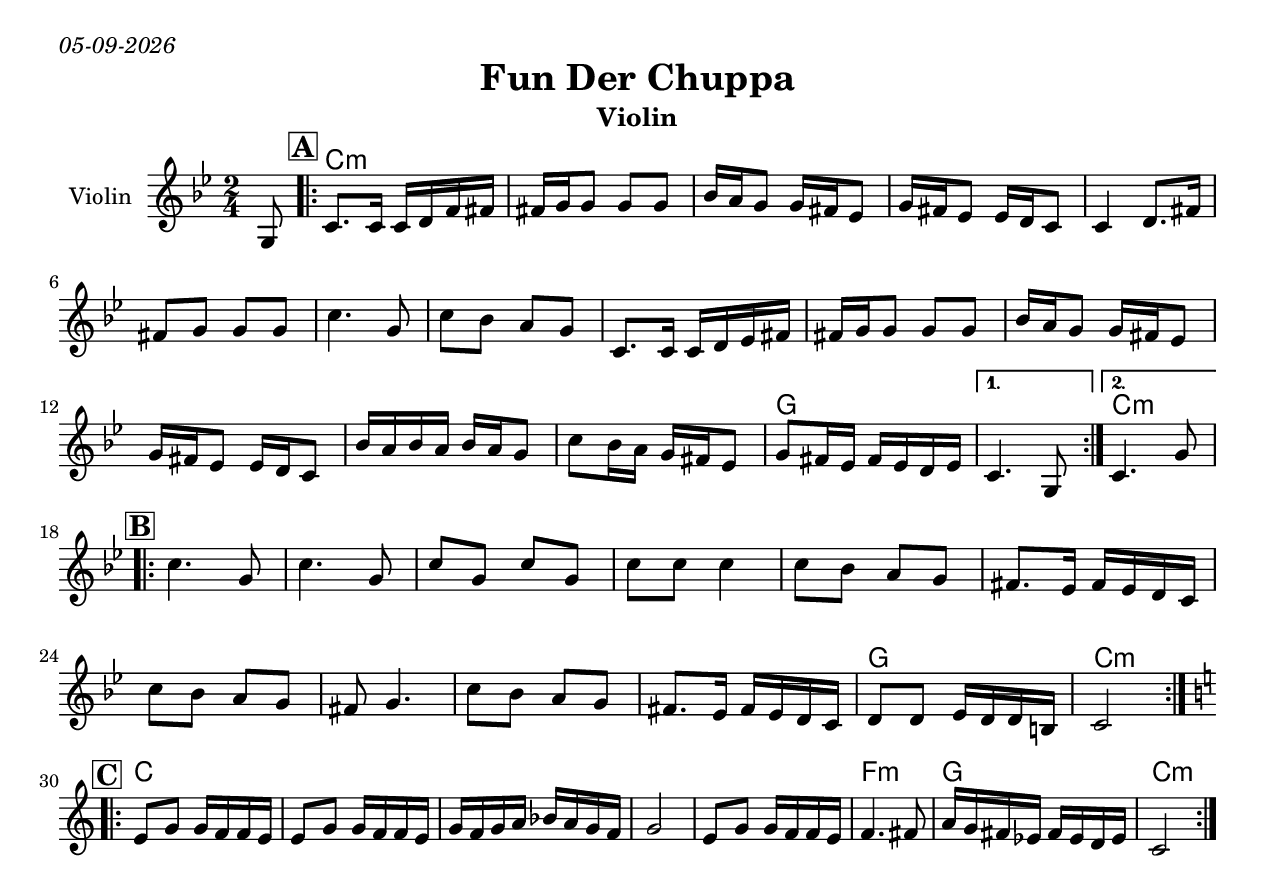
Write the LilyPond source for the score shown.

\version "2.24.0"
\include "english.ly"
%\pointAndClickOff
\paper{
  print-all-headers = ##t
  #(set-paper-size "letter")
}
date = #(strftime "%d-%m-%Y" (localtime (current-time)))

\markup{ \italic{ \date }  }

%\markup{ Got something to say? }

global = {
  \clef treble
  \key g \minor
  \time 2/4
  \set Score.rehearsalMarkFormatter = #format-mark-box-alphabet
}

%#################################### Melody ########################
%melody =  \transpose c d \relative c' {  %transpose for clarinet
melody = \relative c' {
  \global

  \partial 8 g8

  \repeat volta 2{
   \mark \default
    c8. [ c16 ] c16 [ d16 f16 fs16 ] | % 2
    fs16 [ g16 g8 ] g8 [ g8 ] | % 3
    bf16 [ a16 g8 ] g16 [ fs16 ef8 ] | % 4
    g16 [ fs16 ef8 ] ef16 [ d16 c8 ] | % 5
    c4 d8. [ fs16 ] | % 6
    fs8 [ g8 ] g8 [ g8 ] | % 7
    c4. g8 | % 8
    c8 [ bf8 ] a8 [ g8 ] | % 9
    c,8. [ c16 ] c16 [ d16 ef16 fs16 ] | \barNumberCheck #10
    fs16 [ g16 g8 ] g8 [ g8 ] | % 11
    bf16 [ a16 g8 ] g16 [ fs16 ef8 ] | % 12
    g16 [ fs16 ef8 ] ef16 [ d16 c8 ] | % 13
    bf'16 [ a16 bf16 a16 ] bf16 [ a16 g8 ] | % 14
    c8 [ bf16 a16 ] g16 [ fs16 ef8 ] | % 15
    g8 [ fs16 ef16 ] fs16 [ ef16 d16 ef16 ] }
  \alternative {
    {c4. g8 }
    {c4. g'8 }
  }
 \break
  \repeat volta 2{
   \mark \default
    c4. g8 | % 19
    | % 19
    c4. g8 | \barNumberCheck #20
    c8 [ g8 ] c8 [ g8 ] | % 21
    c8 [ c8 ] c4 | % 22
    c8 [ bf8 ] a8 [ g8 ] | % 23
    fs8. [ ef16 ] fs16 [ ef16 d16 c16 ] | % 24
    c'8 [ bf8 ] a8 [ g8 ] | % 25
    fs8 g4. | % 26
    c8 [ bf8 ] a8 [ g8 ] | % 27
    fs8. [ ef16 ] fs16 [ ef16 d16 c16 ] | % 28
    | % 28
    d8 [ d8 ] ef16 [ d16 d16 b16 ] | % 29
    | % 29
    c2 }

   \break
   \repeat volta 2{
   \mark \default

    \key a \minor | \barNumberCheck #30
    e8 [ g8 ] g16 [ f16 f16 e16 ] | % 31
    e8 [ g8 ] g16 [ f16 f16 e16 ] | % 32
    g16 [ f16 g16 a16 ] bf16 [ a16 g16 f16 ] | % 33
    g2 | % 34
    | % 34
    e8 [ g8 ] g16 [ f16 f16 e16 ] | % 35
    | % 35
    f4. fs8 | % 36
    | % 36
    a16 [ g16 fs16 ef16 ] fs16 [ ef16 d16 ef16 ] | % 37
    | % 37
    c2 }
   }


%################################# Lyrics #####################
%\addlyrics{  }
%################################# Chords #######################
harmonies = \chordmode {
  s8
  c2*14:m
  g2*2
  %b
  c2*11:m
  g2 c2:m
  %c
  c2*5
  f2:m
  g2
  c2:m
}

\score {
  <<
    \new ChordNames {
      \set chordChanges = ##f
      \harmonies
    }
    \new Staff \with {
      instrumentName = "Violin"} \melody
  >>
  \header{
    title= "Fun Der Chuppa"
    subtitle=""
    composer= ""
    instrument = "Violin"
    arranger= ""
  }
  \midi{\tempo 4 = 120}
  \layout{ }
}